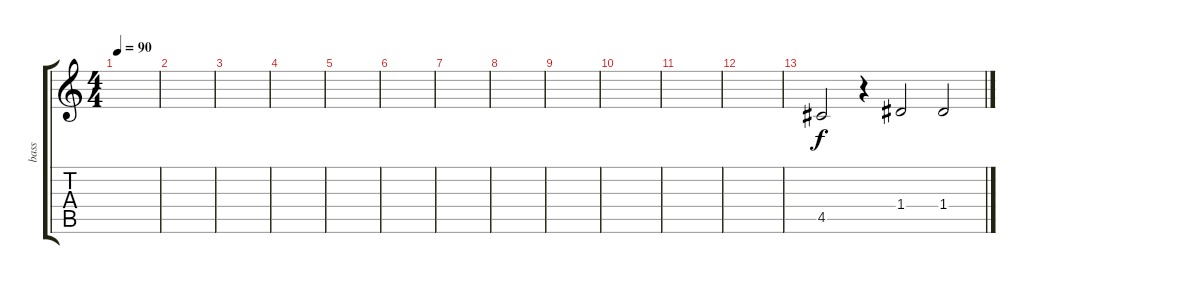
\track ("bass" "bass") {instrument electricbasspick}
\staff {score tabs}
\tuning (E4 B3 G3 D3 A2 E2) {hide}
\ts (4 4)
\tempo 90
\clef g2
\ks c
|
|
|
|
|
|
|
|
|
|
|
|
4.5.2 r.4 1.4.2 1.4.2
